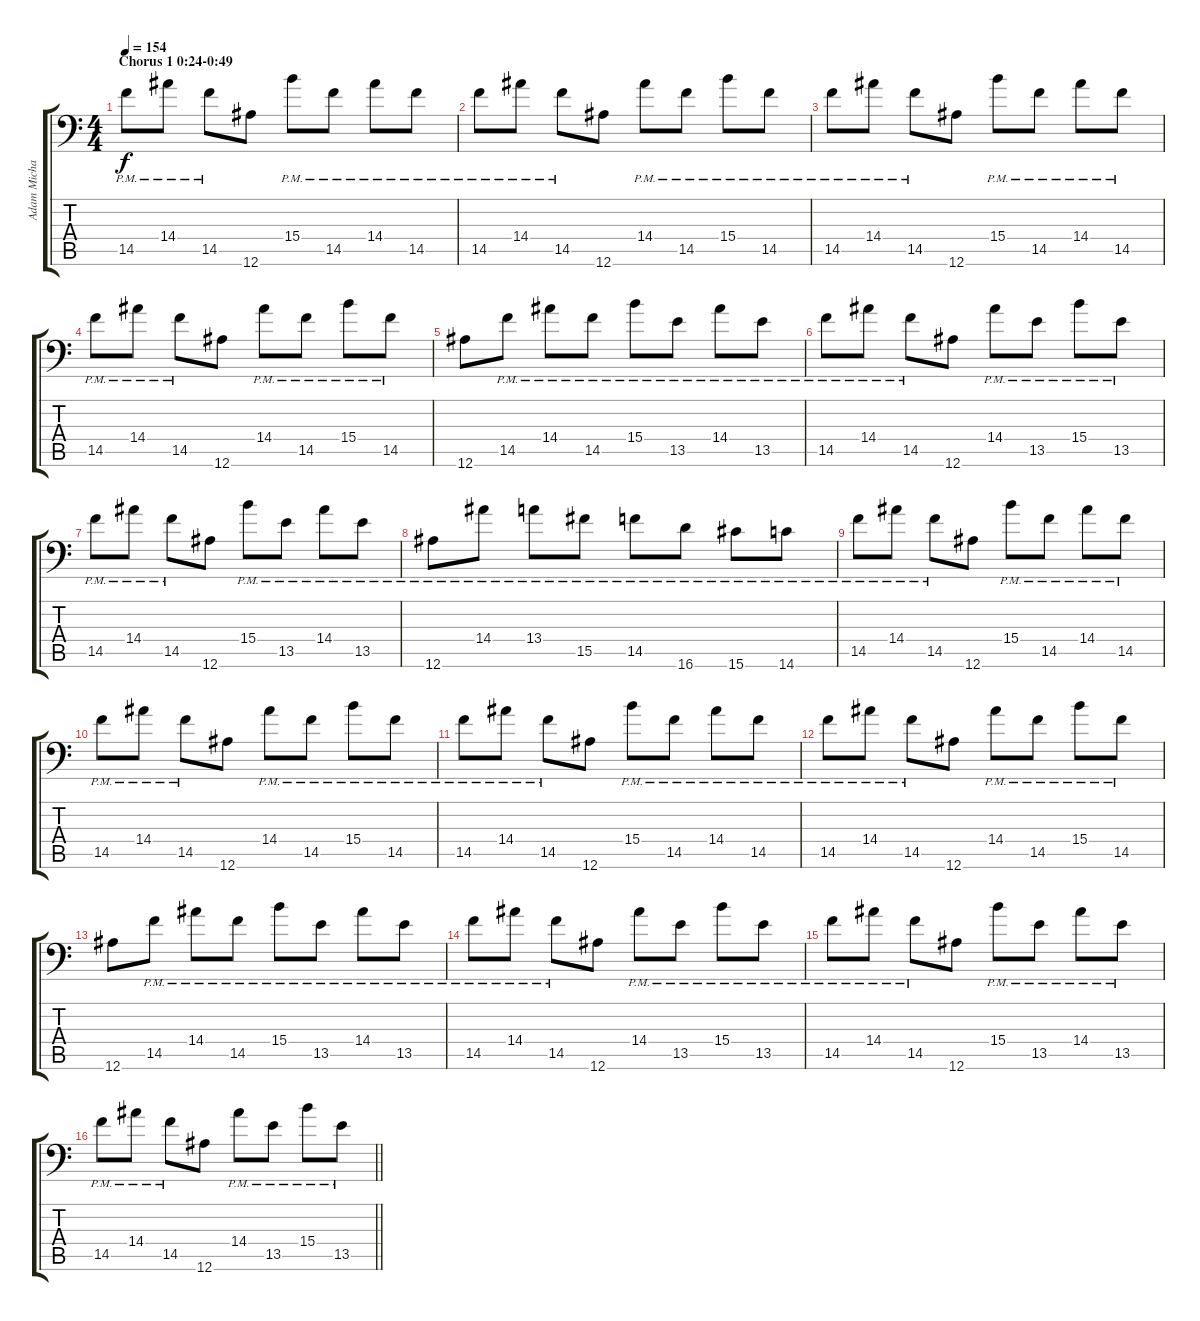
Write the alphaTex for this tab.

\track ("Adam Michal \"Nergal\" Darski" "Adam Micha") {instrument distortionguitar}
\staff {score tabs}
\tuning (Bb3 F3 Db3 Ab2 Eb2 Bb1) {hide}
\ts (4 4)
\section ("" "Chorus 1 0:24-0:49")
\tempo 154
\clef f4
\ks c
14.5{pm}.8{dy f} 14.4{pm}.8 14.5{pm}.8 12.6.8 15.4{pm}.8 14.5{pm}.8 14.4{pm}.8 14.5{pm}.8 |
14.5{pm}.8 14.4{pm}.8 14.5{pm}.8 12.6.8 14.4{pm}.8 14.5{pm}.8 15.4{pm}.8 14.5{pm}.8 |
14.5{pm}.8 14.4{pm}.8 14.5{pm}.8 12.6.8 15.4{pm}.8 14.5{pm}.8 14.4{pm}.8 14.5{pm}.8 |
14.5{pm}.8 14.4{pm}.8 14.5{pm}.8 12.6.8 14.4{pm}.8 14.5{pm}.8 15.4{pm}.8 14.5{pm}.8 |
12.6.8 14.5{pm}.8 14.4{pm}.8 14.5{pm}.8 15.4{pm}.8 13.5{pm}.8 14.4{pm}.8 13.5{pm}.8 |
14.5{pm}.8 14.4{pm}.8 14.5{pm}.8 12.6.8 14.4{pm}.8 13.5{pm}.8 15.4{pm}.8 13.5{pm}.8 |
14.5{pm}.8 14.4{pm}.8 14.5{pm}.8 12.6.8 15.4{pm}.8 13.5{pm}.8 14.4{pm}.8 13.5{pm}.8 |
12.6{pm}.8 14.4{pm}.8 13.4{pm}.8 15.5{pm}.8 14.5{pm}.8 16.6{pm}.8 15.6{pm}.8 14.6{pm}.8 |
14.5{pm}.8 14.4{pm}.8 14.5{pm}.8 12.6.8 15.4{pm}.8 14.5{pm}.8 14.4{pm}.8 14.5{pm}.8 |
14.5{pm}.8 14.4{pm}.8 14.5{pm}.8 12.6.8 14.4{pm}.8 14.5{pm}.8 15.4{pm}.8 14.5{pm}.8 |
14.5{pm}.8 14.4{pm}.8 14.5{pm}.8 12.6.8 15.4{pm}.8 14.5{pm}.8 14.4{pm}.8 14.5{pm}.8 |
14.5{pm}.8 14.4{pm}.8 14.5{pm}.8 12.6.8 14.4{pm}.8 14.5{pm}.8 15.4{pm}.8 14.5{pm}.8 |
12.6.8 14.5{pm}.8 14.4{pm}.8 14.5{pm}.8 15.4{pm}.8 13.5{pm}.8 14.4{pm}.8 13.5{pm}.8 |
14.5{pm}.8 14.4{pm}.8 14.5{pm}.8 12.6.8 14.4{pm}.8 13.5{pm}.8 15.4{pm}.8 13.5{pm}.8 |
14.5{pm}.8 14.4{pm}.8 14.5{pm}.8 12.6.8 15.4{pm}.8 13.5{pm}.8 14.4{pm}.8 13.5{pm}.8 |
\barLineRight lightlight
14.5{pm}.8 14.4{pm}.8 14.5{pm}.8 12.6.8 14.4{pm}.8 13.5{pm}.8 15.4{pm}.8 13.5{pm}.8
